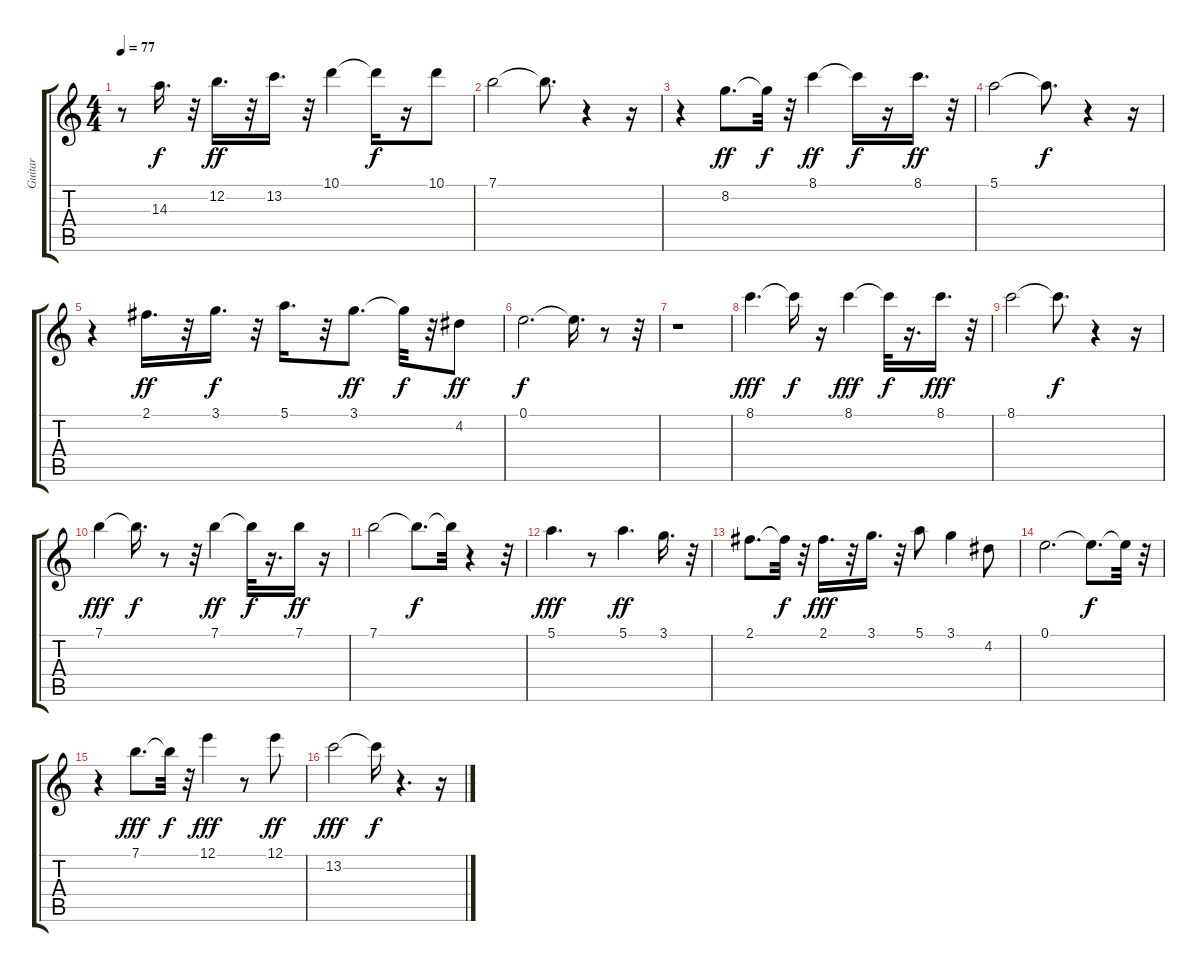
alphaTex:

\track ("Guitar" "Guitar") {instrument electricguitarmuted}
\staff {score tabs}
\tuning (E4 B3 G3 D3 A2 E2) {hide}
\ts (4 4)
\tempo 77
\clef g2
\ks c
r.8{dy f} 14.3.16{d} r.32 12.2.16{d dy ff} r.32 13.2.16{d} r.32 10.1.4 10.1{t}.16{dy f} r.16 10.1.8 |
7.1.2 7.1{t}.8{d} r.4 r.16 |
r.4 8.2.8{d dy ff} 8.2{t}.32{dy f} r.32 8.1.4{dy ff} 8.1{t}.16{dy f} r.16 8.1.16{d dy ff} r.32 |
5.1.2 5.1{t}.8{d dy f} r.4 r.16 |
r.4 2.1.16{d dy ff} r.32 3.1.16{d dy f} r.32 5.1.16{d} r.32 3.1.8{d dy ff} 3.1{t}.32{dy f} r.32 4.2.8{dy ff} |
0.1.2{d dy f} 0.1{t}.16{d} r.8 r.32 |
r.1 |
8.1.4{d dy fff} 8.1{t}.16{dy f} r.16 8.1.4{dy fff} 8.1{t}.32{dy f} r.16{d} 8.1.16{d dy fff} r.32 |
8.1.2 8.1{t}.8{d dy f} r.4 r.16 |
7.1.4{dy fff} 7.1{t}.16{d dy f} r.8 r.32 7.1.4{dy ff} 7.1{t}.32{dy f} r.16{d} 7.1.16{dy ff} r.16 |
7.1.2 7.1{t}.8{d dy f} 7.1{t}.32 r.4 r.32 |
5.1.4{d dy fff} r.8 5.1.4{d dy ff} 3.1.16{d} r.32 |
2.1.8{d} 2.1{t}.32{dy f} r.32 2.1.16{d dy fff} r.32 3.1.16{d} r.32 5.1.8 3.1.4 4.2.8 |
0.1.2{d} 0.1{t}.8{d dy f} 0.1{t}.32 r.32 |
r.4 7.1.8{d dy fff} 7.1{t}.32{dy f} r.32 12.1.4{dy fff} r.8 12.1.8{dy ff} |
13.2.2{dy fff} 13.2{t}.16{dy f} r.4{d} r.16
